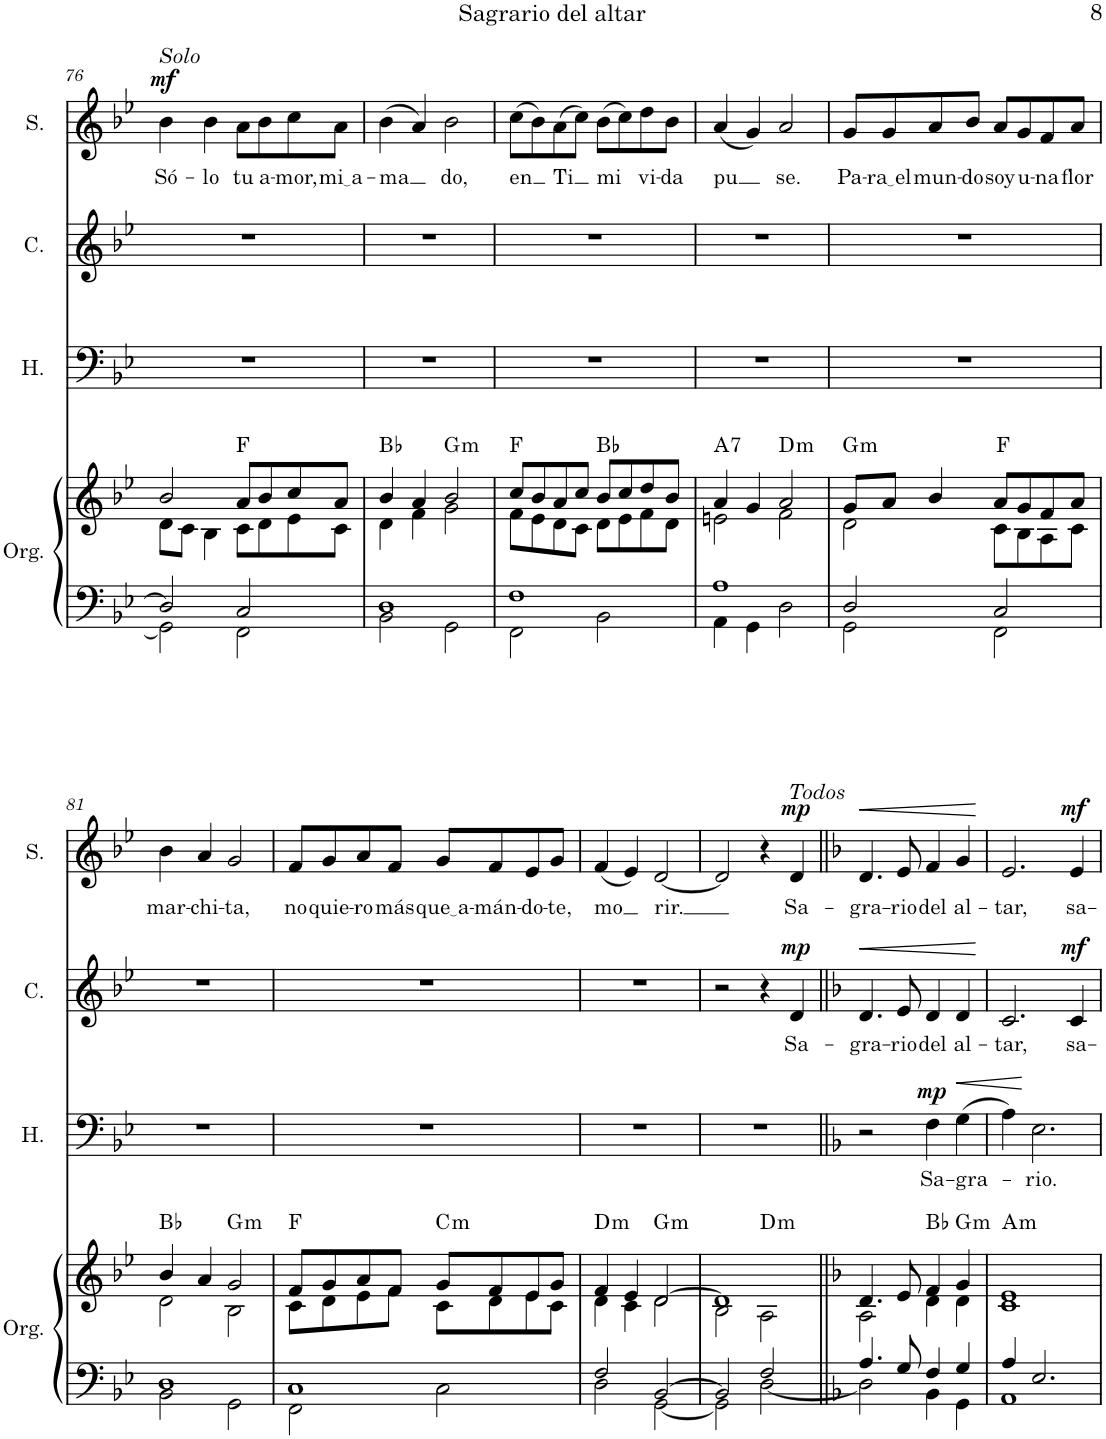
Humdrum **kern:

**kern	**kern	**harte	**kern	**text	**dynam	**kern	**text	**dynam	**kern	**text	**dynam
*part4	*part4	*part4	*part3	*part3	*part3	*part2	*part2	*part2	*part1	*part1	*part1
*staff5	*staff4	*	*staff3	*staff3	*staff3	*staff2	*staff2	*staff2	*staff1	*staff1	*staff1
*I"Órgano	*	*	*I"Hombres	*	*	*I"Contralto	*	*	*I"Soprano	*	*
*	*	*	*I'H.	*	*	*I'C.	*	*	*I'S.	*	*
!!LO:PB:g=z
*clefF4	*clefG2	*	*clefF4	*	*	*clefG2	*	*	*clefG2	*	*
*k[b-e-]	*k[b-e-]	*	*k[b-e-]	*	*	*k[b-e-]	*	*	*k[b-e-]	*	*
*M4/4	*M4/4	*	*M4/4	*	*	*M4/4	*	*	*M4/4	*	*
*met(c)	*met(c)	*	*met(c)	*	*	*met(c)	*	*	*met(c)	*	*
=76	=76	=76	=76	=76	=76	=76	=76	=76	=76	=76	=76
*^	*^	*	*	*	*	*	*	*	*	*	*
!	!	!	!	!	!	!	!	!	!	!	!LO:TX:a:i:t=Solo	!	!
!	!	!	!	!	!	!	!	!	!	!	!	!LO:LY:b	!LO:DY:a
2D/]	2GG\]	2b-/	8d\L	.	1r	.	.	1r	.	.	4b-\	Só-	mf
.	.	.	8c\J	.	.	.	.	.	.	.	.	.	.
!	!	!	!	!	!	!	!	!	!	!	!	!LO:LY:b	!
.	.	.	4B-\	.	.	.	.	.	.	.	4b-\	-lo	.
!	!	!	!	!	!	!	!	!	!	!	!	!LO:LY:b	!
2C/	2FF\	8a/L	8c\L	F:maj	.	.	.	.	.	.	8a\L	tu	.
!	!	!	!	!	!	!	!	!	!	!	!	!LO:LY:b	!
.	.	8b-/	8d\	.	.	.	.	.	.	.	8b-\	a-	.
!	!	!	!	!	!	!	!	!	!	!	!	!LO:LY:b	!
.	.	8cc/	8e-\	.	.	.	.	.	.	.	8cc\	-mor,	.
!	!	!	!	!	!	!	!	!	!	!	!	!LO:LY:b	!
.	.	8a/J	8c\J	.	.	.	.	.	.	.	8a\J	mi a	.
=77	=77	=77	=77	=77	=77	=77	=77	=77	=77	=77	=77	=77	=77
!	!	!	!	!	!	!	!	!	!	!	!	!LO:LY:b	!
1D	2BB-\	4b-/	4d\	Bb:maj	1r	.	.	1r	.	.	(4b-\	-ma	.
.	.	4a/	4f\	.	.	.	.	.	.	.	4a/)	.	.
!	!	!	!	!LO:H:kt=m	!	!	!	!	!	!	!	!LO:LY:b	!
.	2GG\	2b-/	2g\	G:min	.	.	.	.	.	.	2b-\	do,	.
=78	=78	=78	=78	=78	=78	=78	=78	=78	=78	=78	=78	=78	=78
!	!	!	!	!	!	!	!	!	!	!	!	!LO:LY:b	!
1F	2FF\	8cc/L	8f\L	F:maj	1r	.	.	1r	.	.	(8cc\L	-en	.
.	.	8b-/	8e-\	.	.	.	.	.	.	.	8b-\)	.	.
!	!	!	!	!	!	!	!	!	!	!	!	!LO:LY:b	!
.	.	8a/	8d\	.	.	.	.	.	.	.	(8a\	Ti	.
.	.	8cc/J	8c\J	.	.	.	.	.	.	.	8cc\J)	.	.
!	!	!	!	!	!	!	!	!	!	!	!	!LO:LY:b	!
.	2BB-\	8b-/L	8d\L	Bb:maj	.	.	.	.	.	.	(8b-\L	-mi	.
.	.	8cc/	8e-\	.	.	.	.	.	.	.	8cc\)	.	.
!	!	!	!	!	!	!	!	!	!	!	!	!LO:LY:b	!
.	.	8dd/	8f\	.	.	.	.	.	.	.	8dd\	vi-	.
!	!	!	!	!	!	!	!	!	!	!	!	!LO:LY:b	!
.	.	8b-/J	8d\J	.	.	.	.	.	.	.	8b-\J	-da	.
=79	=79	=79	=79	=79	=79	=79	=79	=79	=79	=79	=79	=79	=79
!	!	!	!	!LO:H:kt=7	!	!	!	!	!	!	!	!LO:LY:b	!
1A	4AA\	4a/	2en\	A:7	1r	.	.	1r	.	.	(4a/	pu	.
.	4GG\	4g/	.	.	.	.	.	.	.	.	4g/)	.	.
!	!	!	!	!LO:H:kt=m	!	!	!	!	!	!	!	!LO:LY:b	!
.	2D\	2a/	2f\	D:min	.	.	.	.	.	.	2a/	se.	.
=80	=80	=80	=80	=80	=80	=80	=80	=80	=80	=80	=80	=80	=80
!	!	!	!	!LO:H:kt=m	!	!	!	!	!	!	!	!LO:LY:b	!
2D/	2GG\	8g/L	2d\	G:min	1r	.	.	1r	.	.	8g/L	Pa-	.
!	!	!	!	!	!	!	!	!	!	!	!	!LO:LY:b	!
.	.	8a/J	.	.	.	.	.	.	.	.	8g/	ra el	.
!	!	!	!	!	!	!	!	!	!	!	!	!LO:LY:b	!
.	.	4b-/	.	.	.	.	.	.	.	.	8a/	mun-	.
!	!	!	!	!	!	!	!	!	!	!	!	!LO:LY:b	!
.	.	.	.	.	.	.	.	.	.	.	8b-/J	-do	.
!	!	!	!	!	!	!	!	!	!	!	!	!LO:LY:b	!
2C/	2FF\	8a/L	8c\L	F:maj	.	.	.	.	.	.	8a/L	soy	.
!	!	!	!	!	!	!	!	!	!	!	!	!LO:LY:b	!
.	.	8g/	8B-\	.	.	.	.	.	.	.	8g/	u-	.
!	!	!	!	!	!	!	!	!	!	!	!	!LO:LY:b	!
.	.	8f/	8A\	.	.	.	.	.	.	.	8f/	-na	.
!	!	!	!	!	!	!	!	!	!	!	!	!LO:LY:b	!
.	.	8a/J	8c\J	.	.	.	.	.	.	.	8a/J	flor	.
!!LO:LB:g=z
=81	=81	=81	=81	=81	=81	=81	=81	=81	=81	=81	=81	=81	=81
!	!	!	!	!	!	!	!	!	!	!	!	!LO:LY:b	!
1D	2BB-\	4b-/	2d\	Bb:maj	1r	.	.	1r	.	.	4b-\	mar-	.
!	!	!	!	!	!	!	!	!	!	!	!	!LO:LY:b	!
.	.	4a/	.	.	.	.	.	.	.	.	4a/	-chi-	.
!	!	!	!	!LO:H:kt=m	!	!	!	!	!	!	!	!LO:LY:b	!
.	2GG\	2g/	2B-\	G:min	.	.	.	.	.	.	2g/	-ta,	.
=82	=82	=82	=82	=82	=82	=82	=82	=82	=82	=82	=82	=82	=82
!	!	!	!	!	!	!	!	!	!	!	!	!LO:LY:b	!
1C	2FF\	8f/L	8c\L	F:maj	1r	.	.	1r	.	.	8f/L	no	.
!	!	!	!	!	!	!	!	!	!	!	!	!LO:LY:b	!
.	.	8g/	8d\	.	.	.	.	.	.	.	8g/	quie-	.
!	!	!	!	!	!	!	!	!	!	!	!	!LO:LY:b	!
.	.	8a/	8e-\	.	.	.	.	.	.	.	8a/	-ro	.
!	!	!	!	!	!	!	!	!	!	!	!	!LO:LY:b	!
.	.	8f/J	8f\J	.	.	.	.	.	.	.	8f/J	más	.
!	!	!	!	!LO:H:kt=m	!	!	!	!	!	!	!	!LO:LY:b	!
.	2C\	8g/L	8c\L	C:min	.	.	.	.	.	.	8g/L	que a	.
!	!	!	!	!	!	!	!	!	!	!	!	!LO:LY:b	!
.	.	8f/	8d\	.	.	.	.	.	.	.	8f/	-mán-	.
!	!	!	!	!	!	!	!	!	!	!	!	!LO:LY:b	!
.	.	8e-/	8e-\	.	.	.	.	.	.	.	8e-/	-do-	.
!	!	!	!	!	!	!	!	!	!	!	!	!LO:LY:b	!
.	.	8g/J	8c\J	.	.	.	.	.	.	.	8g/J	-te,	.
=83	=83	=83	=83	=83	=83	=83	=83	=83	=83	=83	=83	=83	=83
!	!	!	!	!LO:H:kt=m	!	!	!	!	!	!	!	!LO:LY:b	!
2F/	2D\	4f/	4d\	D:min	1r	.	.	1r	.	.	(4f/	mo	.
.	.	4e-/	4c\	.	.	.	.	.	.	.	4e-/)	.	.
!	!	!	!	!LO:H:kt=m	!	!	!	!	!	!	!	!LO:LY:b	!
[2BB-/	[2GG\	[2d/	2d\	G:min	.	.	.	.	.	.	[2d/	rir.	.
=84	=84	=84	=84	=84	=84	=84	=84	=84	=84	=84	=84	=84	=84
2BB-/]	2GG\]	1d]	2B-\	.	1r	.	.	2r	.	.	2d/]	.	.
!	!	!	!	!LO:H:kt=m	!	!	!	!	!	!	!	!	!
2F/	[2D\	.	2A\	D:min	.	.	.	4r	.	.	4r	.	.
!	!	!	!	!	!	!	!	!	!	!	!LO:TX:a:i:t=Todos	!	!
!	!	!	!	!	!	!	!	!	!LO:LY:b	!LO:DY:a	!	!LO:LY:b	!LO:DY:a
.	.	.	.	.	.	.	.	4d/	Sa-	mp	4d/	Sa-	mp
=85||	=85||	=85||	=85||	=85||	=85||	=85||	=85||	=85||	=85||	=85||	=85||	=85||	=85||
*k[b-]	*	*k[b-]	*	*	*k[b-]	*	*	*k[b-]	*	*	*k[b-]	*	*
!	!	!	!	!	!	!	!	!	!LO:LY:b	!LO:HP:b	!	!LO:LY:b	!LO:HP:b
4.A/	2D\]	4.d/	2A\	.	2r	.	.	4.d/	-gra-	<	4.d/	-gra-	<
!	!	!	!	!	!	!	!	!	!LO:LY:b	!	!	!LO:LY:b	!
8G/	.	8e/	.	.	.	.	.	8e/	-rio	.	8e/	-rio	.
!	!	!	!	!	!	!LO:LY:b	!LO:DY:a	!	!LO:LY:b	!	!	!LO:LY:b	!
4F/	4BB-\	4f/	4d\	Bb:maj	4F\	Sa-	mp	4d/	del	.	4f/	del	.
!	!	!	!	!LO:H:kt=m	!	!LO:LY:b	!LO:HP:b	!	!LO:LY:b	!	!	!LO:LY:b	!
4G/	4GG\	4g/	4d\	G:min	(4G\	-gra-	<	4d/	al-	.	4g/	al-	.
*v	*v	*	*	*	*	*	*	*	*	*	*	*	*
*	*v	*v	*	*	*	*	*	*	*	*	*	*
.	.	.	.	.	.	.	.	[	.	.	[
=86	=86	=86	=86	=86	=86	=86	=86	=86	=86	=86	=86
*^	*^	*	*	*	*	*	*	*	*	*	*
!	!	!	!	!LO:H:kt=m	!	!	!	!	!LO:LY:b	!	!	!LO:LY:b	!
4A/	1AA	1e	1c	A:min	4A\)	.	.	2.c/	-tar,	.	2.e/	-tar,	.
!	!	!	!	!	!	!LO:LY:b	!	!	!	!	!	!	!
2.E/	.	.	.	.	2.E\	-rio.	[	.	.	.	.	.	.
!	!	!	!	!	!	!	!	!	!LO:LY:b	!LO:DY:a	!	!LO:LY:b	!LO:DY:a
.	.	.	.	.	.	.	.	4c/	sa-	mf	4e/	sa-	mf
*v	*v	*	*	*	*	*	*	*	*	*	*	*	*
*	*v	*v	*	*	*	*	*	*	*	*	*	*
=	=	=	=	=	=	=	=	=	=	=	=
*-	*-	*-	*-	*-	*-	*-	*-	*-	*-	*-	*-
